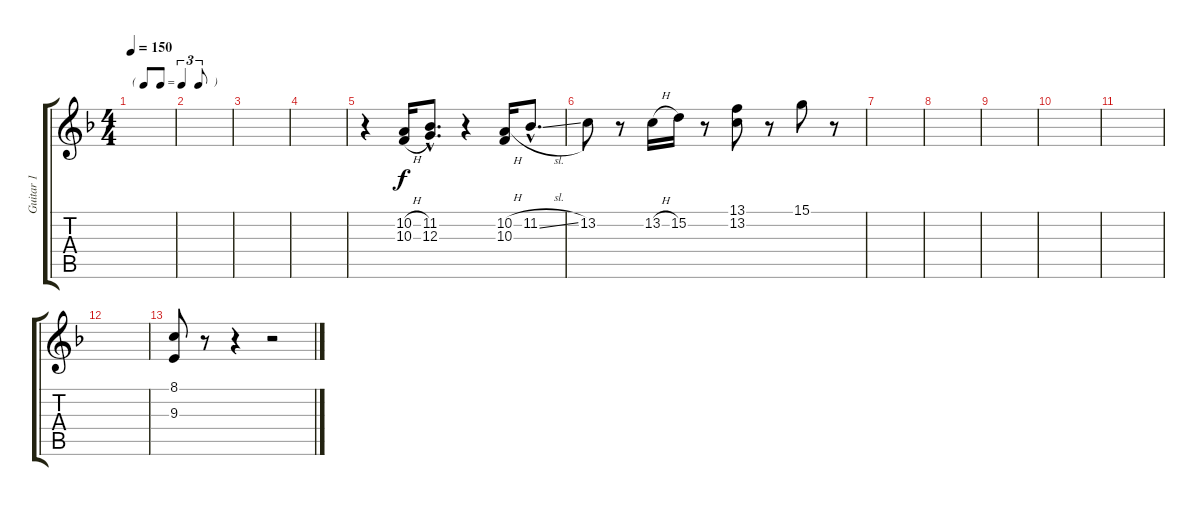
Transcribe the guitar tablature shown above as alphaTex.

\track ("Guitar 1" "Guitar 1") {instrument lead8bassandlead}
\staff {score tabs}
\tuning (E4 B3 G3 D3 A2 E2) {hide}
\ts (4 4)
\tf triplet8th
\tempo 150
\clef g2
\ks f
|
|
|
|
r.4 (10.2{h} 10.3{h}).16 (11.2{hac} 12.3{hac}).8{d} r.4 (10.2{h} 10.3).16 11.2{sl hac}.8{d} |
13.2.8 r.8 13.2{h}.16 15.2.16 r.8 (13.1 13.2).8 r.8 15.1.8 r.8 |
|
|
|
|
|
|
(8.1 9.3).8 r.8 r.4 r.2
